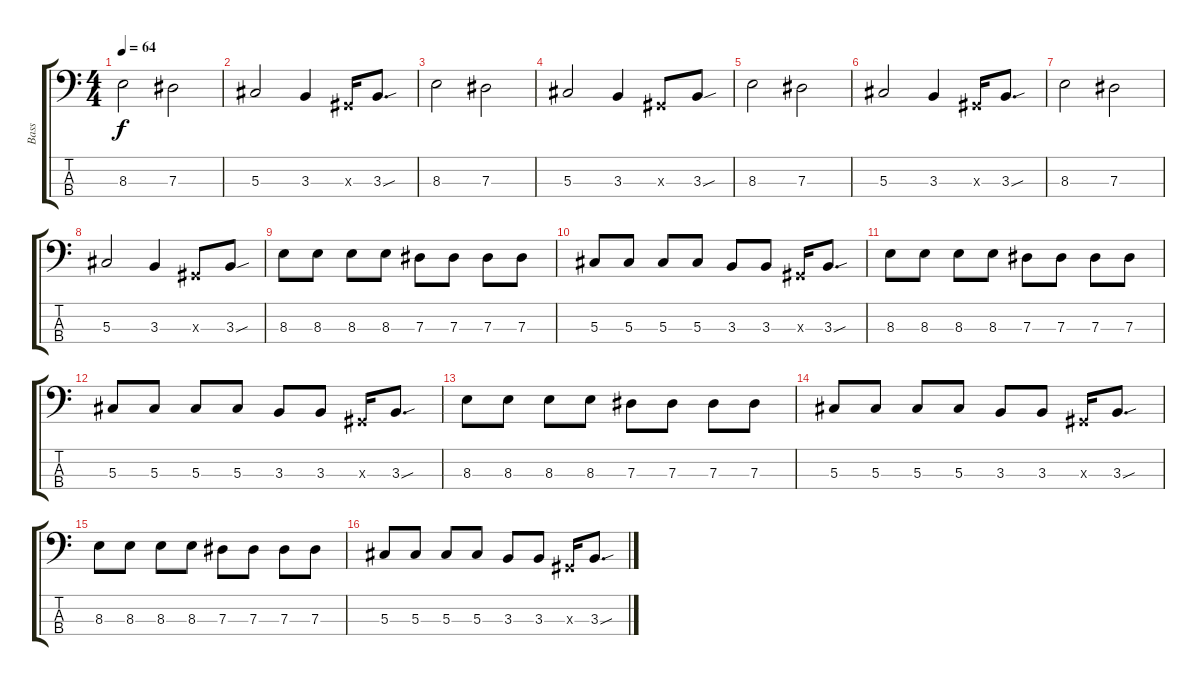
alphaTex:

\track ("Bass" "Bass") {instrument electricbassfinger}
\staff {score tabs}
\tuning (Gb2 Db2 Ab1 Eb1) {hide}
\ts (4 4)
\tempo 64
\clef f4
\ks c
8.3.2{dy f} 7.3.2 |
5.3.2 3.3.4 0.3{x}.16 3.3{sou}.8{d} |
8.3.2 7.3.2 |
5.3.2 3.3.4 0.3{x}.8 3.3{sou}.8 |
8.3.2 7.3.2 |
5.3.2 3.3.4 0.3{x}.16 3.3{sou}.8{d} |
8.3.2 7.3.2 |
5.3.2 3.3.4 0.3{x}.8 3.3{sou}.8 |
8.3.8 8.3.8 8.3.8 8.3.8 7.3.8 7.3.8 7.3.8 7.3.8 |
5.3.8 5.3.8 5.3.8 5.3.8 3.3.8 3.3.8 0.3{x}.16 3.3{sou}.8{d} |
8.3.8 8.3.8 8.3.8 8.3.8 7.3.8 7.3.8 7.3.8 7.3.8 |
5.3.8 5.3.8 5.3.8 5.3.8 3.3.8 3.3.8 0.3{x}.16 3.3{sou}.8{d} |
8.3.8 8.3.8 8.3.8 8.3.8 7.3.8 7.3.8 7.3.8 7.3.8 |
5.3.8 5.3.8 5.3.8 5.3.8 3.3.8 3.3.8 0.3{x}.16 3.3{sou}.8{d} |
8.3.8 8.3.8 8.3.8 8.3.8 7.3.8 7.3.8 7.3.8 7.3.8 |
5.3.8 5.3.8 5.3.8 5.3.8 3.3.8 3.3.8 0.3{x}.16 3.3{sou}.8{d}
